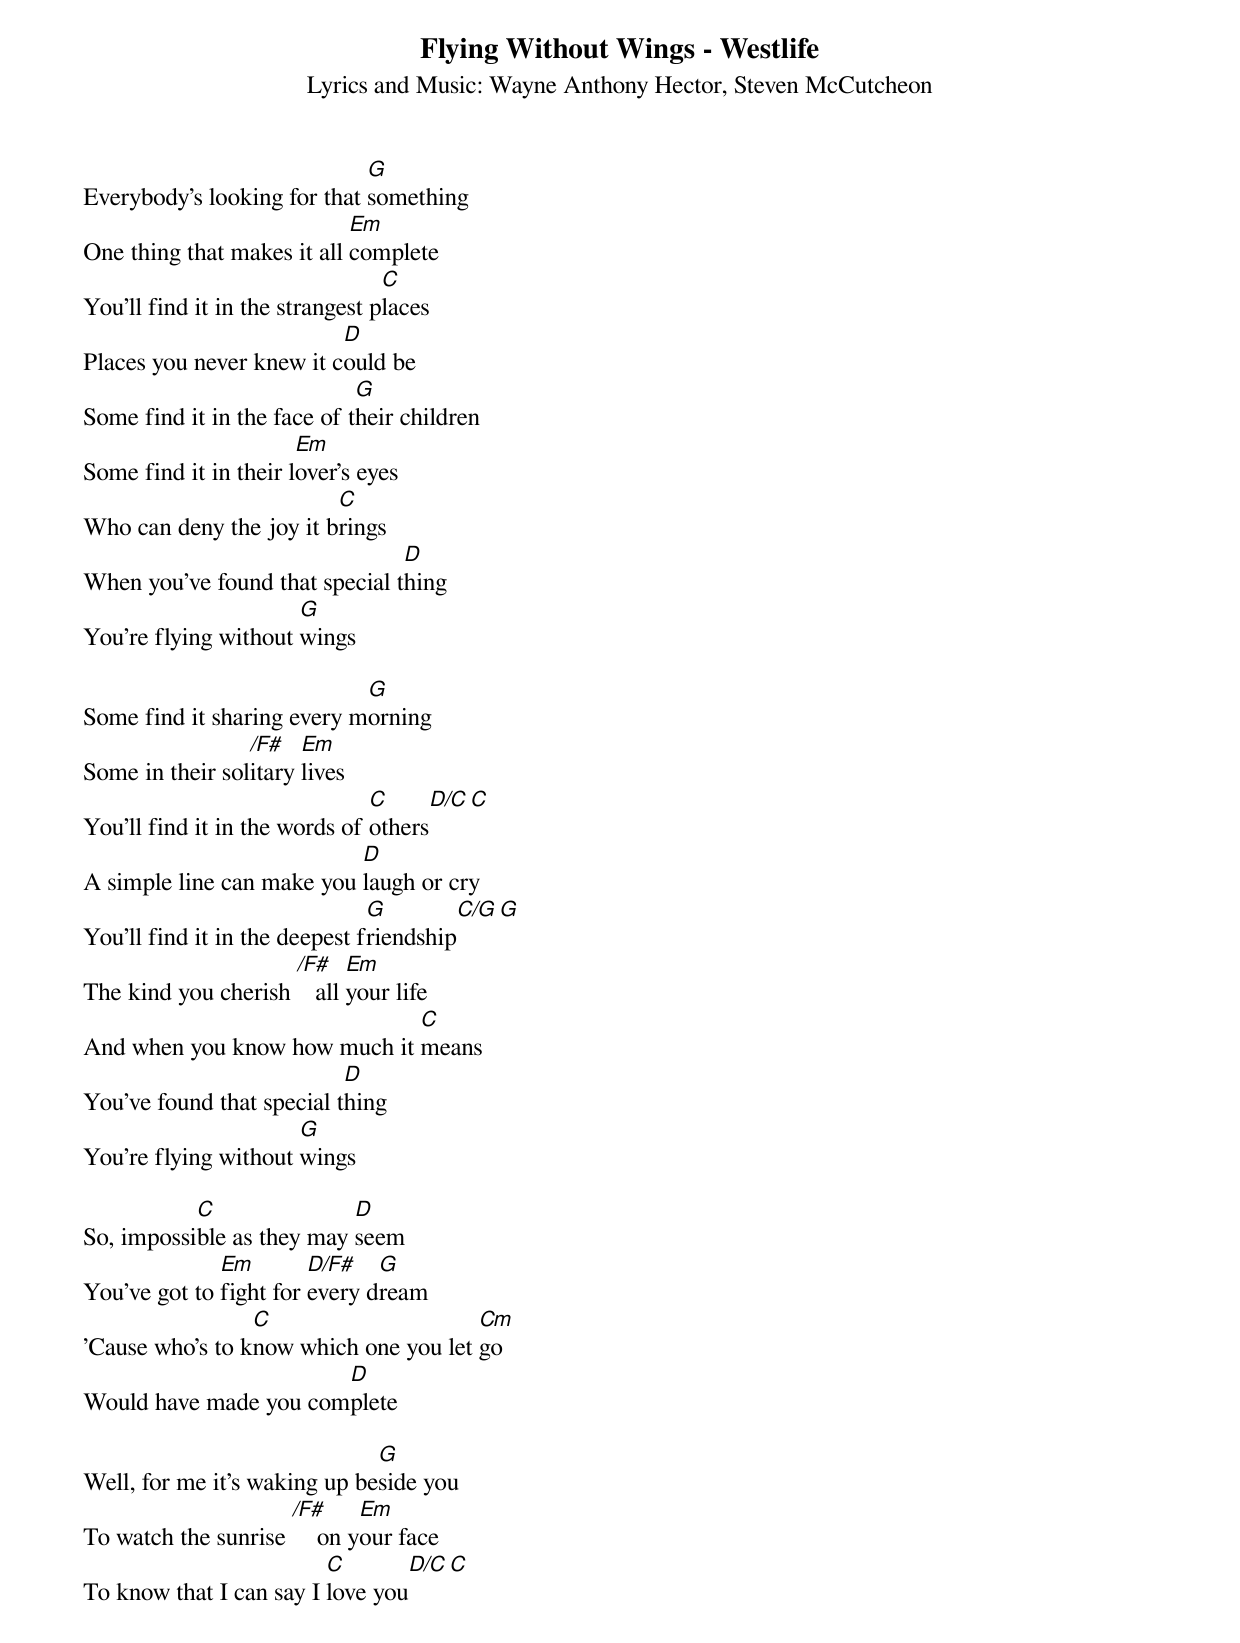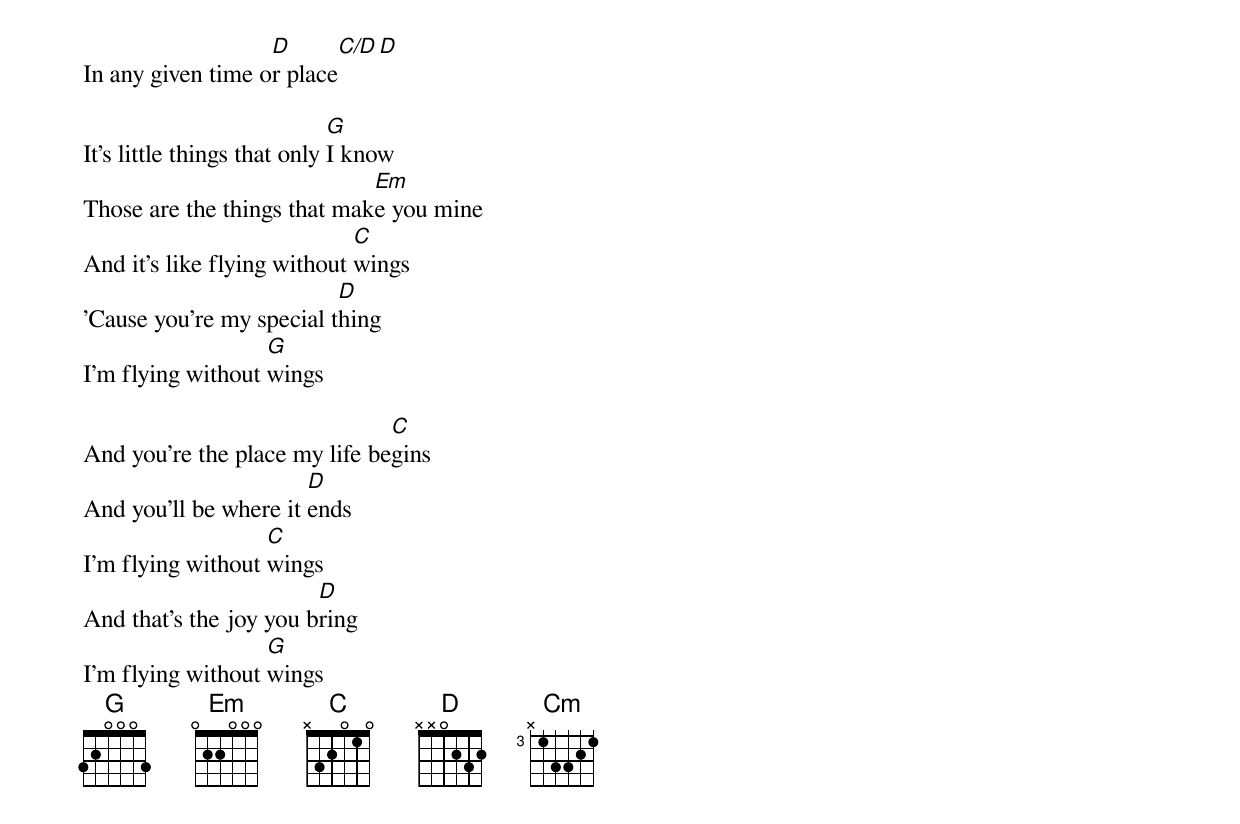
Flying Without Wings - Westlife
Lyrics and Music: Wayne Anthony Hector, Steven McCutcheon

                             G
Everybody's looking for that something
                            Em
One thing that makes it all complete
                                 C
You'll find it in the strangest places
                          D
Places you never knew it could be
                             G
Some find it in the face of their children
                       Em
Some find it in their lover's eyes
                         C
Who can deny the joy it brings
                                D
When you've found that special thing
                      G
You're flying without wings

                            G
Some find it sharing every morning
                 /F#   Em
Some in their solitary lives
                               C        D/C      C
You'll find it in the words of others
                           D
A simple line can make you laugh or cry
                               G          C/G      G
You'll find it in the deepest friendship
                     /F#    Em
The kind you cherish    all your life
                              C
And when you know how much it means
                           D
You've found that special thing
                      G
You're flying without wings

           C               D
So, impossible as they may seem
              Em        D/F#   G
You've got to fight for every dream
                 C                     Cm
'Cause who's to know which one you let go
                       D
Would have made you complete

                              G
Well, for me it's waking up beside you
                     /F#     Em
To watch the sunrise     on your face
                         C           D/C       C
To know that I can say I love you
                   D          C/D        D
In any given time or place

                             G
It's little things that only I know
                             Em
Those are the things that make you mine
                             C
And it's like flying without wings
                          D
'Cause you're my special thing
                   G
I'm flying without wings

                               C
And you're the place my life begins
                       D
And you'll be where it ends
                   C
I'm flying without wings
                        D
And that's the joy you bring
                   G
I'm flying without wings
